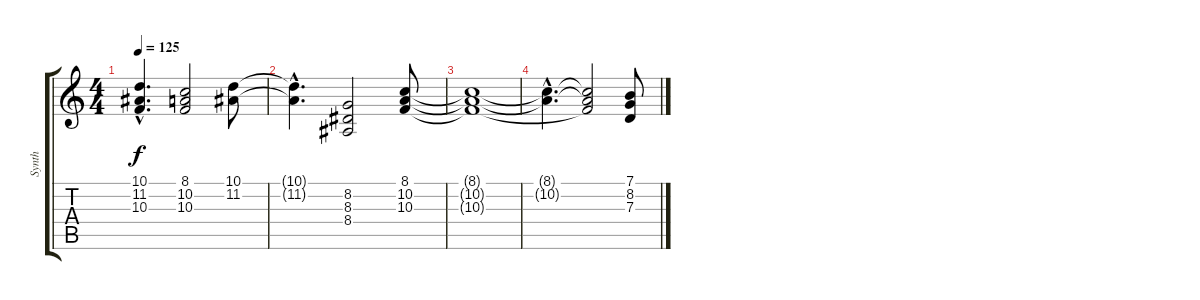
\track ("Synth" "Synth") {instrument lead2sawtooth}
\staff {score tabs}
\tuning (E4 B3 G3 D3 A2 E2) {hide}
\ts (4 4)
\tempo 125
\clef g2
\ks c
(10.1{hac t} 11.2{hac t} 10.3{hac t}).4{d dy f} (8.1 10.2 10.3).2 (10.1 11.2).8 |
(10.1{hac t} 11.2{hac t}).4{d} (8.2 8.3 8.4).2 (8.1 10.2 10.3).8 |
(8.1{t} 10.2{t} 10.3{t}).1 |
(8.1{hac t} 10.2{hac t}).4{d} (8.1{t} 10.2{t} 10.3{t}).2 (7.1 8.2 7.3).8
